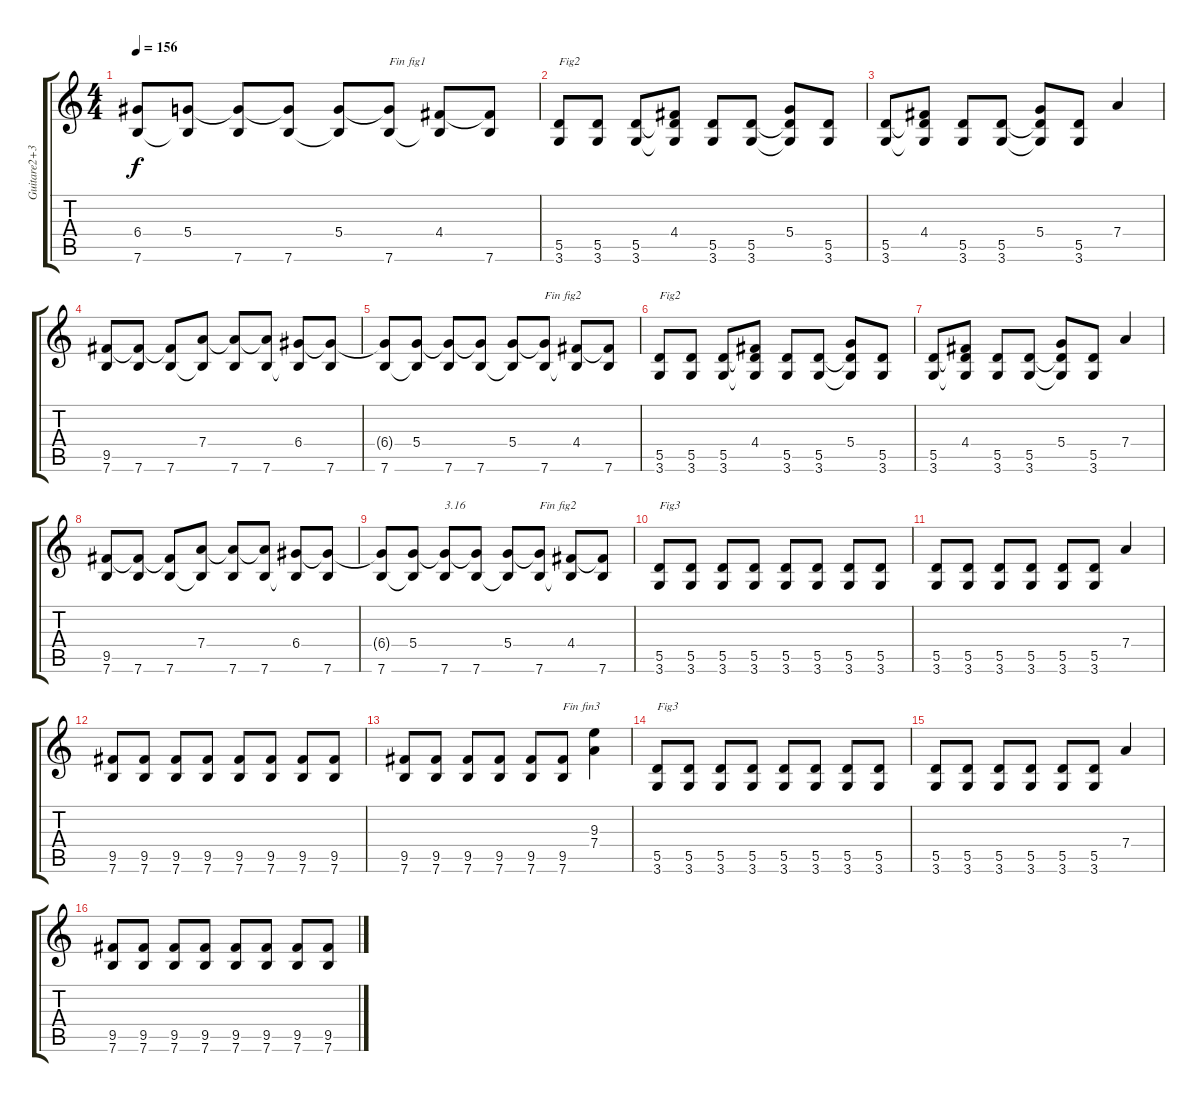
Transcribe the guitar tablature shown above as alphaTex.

\track ("Guitare2+3" "Guitare2+3") {instrument electricguitarjazz}
\staff {score tabs}
\tuning (E4 B3 G3 D3 A2 E2) {hide}
\ts (4 4)
\tempo 156
\clef g2
\ks c
(6.4{t} 7.6).8{dy f} (5.4 7.6{t}).8 (5.4{t} 7.6).8 (5.4{t} 7.6).8 (5.4 7.6{t}).8 (5.4{t} 7.6).8{txt "Fin fig1"} (4.4 7.6{t}).8 (4.4{t} 7.6).8 |
(5.5 3.6).8{txt "Fig2"} (5.5 3.6).8 (5.5 3.6).8 (4.4 5.5{t} 3.6{t}).8 (5.5 3.6).8 (5.5 3.6).8 (5.4 5.5{t} 3.6{t}).8 (5.5 3.6).8 |
(5.5 3.6).8 (4.4 5.5{t} 3.6{t}).8 (5.5 3.6).8 (5.5 3.6).8 (5.4 5.5{t} 3.6{t}).8 (5.5 3.6).8 7.4.4 |
(9.5 7.6).8 (9.5{t} 7.6).8 (9.5{t} 7.6).8 (7.4 7.6{t}).8 (7.4{t} 7.6).8 (7.4{t} 7.6).8 (6.4 7.6{t}).8 (6.4{t} 7.6).8 |
(6.4{t} 7.6).8 (5.4 7.6{t}).8 (5.4{t} 7.6).8 (5.4{t} 7.6).8 (5.4 7.6{t}).8 (5.4{t} 7.6).8{txt "Fin fig2"} (4.4 7.6{t}).8 (4.4{t} 7.6).8 |
(5.5 3.6).8{txt "Fig2"} (5.5 3.6).8 (5.5 3.6).8 (4.4 5.5{t} 3.6{t}).8 (5.5 3.6).8 (5.5 3.6).8 (5.4 5.5{t} 3.6{t}).8 (5.5 3.6).8 |
(5.5 3.6).8 (4.4 5.5{t} 3.6{t}).8 (5.5 3.6).8 (5.5 3.6).8 (5.4 5.5{t} 3.6{t}).8 (5.5 3.6).8 7.4.4 |
(9.5 7.6).8 (9.5{t} 7.6).8 (9.5{t} 7.6).8 (7.4 7.6{t}).8 (7.4{t} 7.6).8 (7.4{t} 7.6).8 (6.4 7.6{t}).8 (6.4{t} 7.6).8 |
(6.4{t} 7.6).8 (5.4 7.6{t}).8 (5.4{t} 7.6).8{txt "3.16"} (5.4{t} 7.6).8 (5.4 7.6{t}).8 (5.4{t} 7.6).8{txt "Fin fig2"} (4.4 7.6{t}).8 (4.4{t} 7.6).8 |
(5.5 3.6).8{txt "Fig3"} (5.5 3.6).8 (5.5 3.6).8 (5.5 3.6).8 (5.5 3.6).8 (5.5 3.6).8 (5.5 3.6).8 (5.5 3.6).8 |
(5.5 3.6).8 (5.5 3.6).8 (5.5 3.6).8 (5.5 3.6).8 (5.5 3.6).8 (5.5 3.6).8 7.4.4 |
(9.5 7.6).8 (9.5 7.6).8 (9.5 7.6).8 (9.5 7.6).8 (9.5 7.6).8 (9.5 7.6).8 (9.5 7.6).8 (9.5 7.6).8 |
(9.5 7.6).8 (9.5 7.6).8 (9.5 7.6).8 (9.5 7.6).8 (9.5 7.6).8 (9.5 7.6).8{txt "Fin fin3"} (9.3 7.4).4 |
(5.5 3.6).8{txt "Fig3"} (5.5 3.6).8 (5.5 3.6).8 (5.5 3.6).8 (5.5 3.6).8 (5.5 3.6).8 (5.5 3.6).8 (5.5 3.6).8 |
(5.5 3.6).8 (5.5 3.6).8 (5.5 3.6).8 (5.5 3.6).8 (5.5 3.6).8 (5.5 3.6).8 7.4.4 |
(9.5 7.6).8 (9.5 7.6).8 (9.5 7.6).8 (9.5 7.6).8 (9.5 7.6).8 (9.5 7.6).8 (9.5 7.6).8 (9.5 7.6).8
